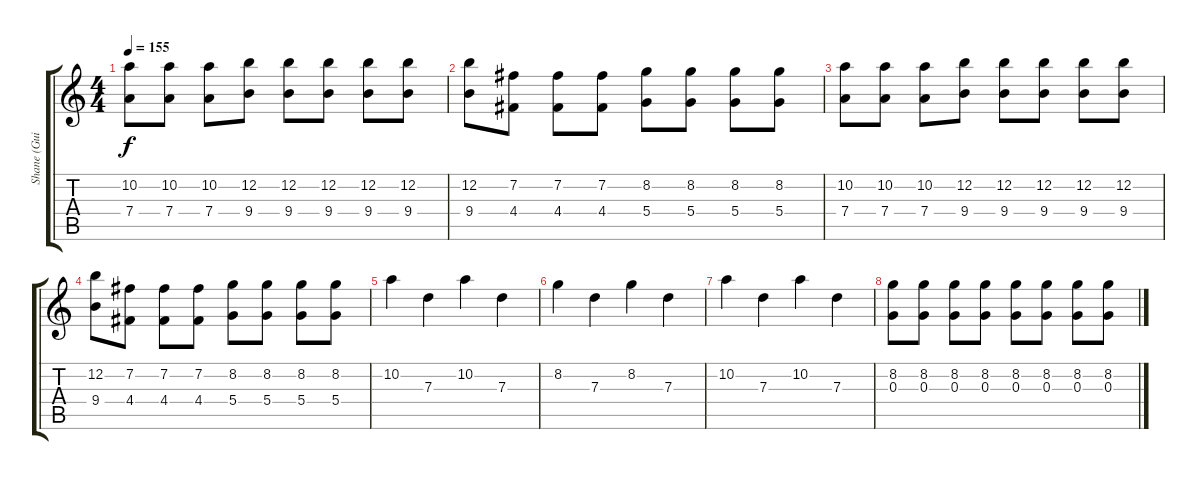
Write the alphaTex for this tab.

\track ("Shane (Guitar)" "Shane (Gui") {instrument overdrivenguitar}
\staff {score tabs}
\tuning (E4 B3 G3 D3 A2 E2) {hide}
\ts (4 4)
\tempo 155
\clef g2
\ks c
(10.2 7.4).8{dy f} (10.2 7.4).8 (10.2 7.4).8 (12.2 9.4).8 (12.2 9.4).8 (12.2 9.4).8 (12.2 9.4).8 (12.2 9.4).8 |
(12.2 9.4).8 (7.2 4.4).8 (7.2 4.4).8 (7.2 4.4).8 (8.2 5.4).8 (8.2 5.4).8 (8.2 5.4).8 (8.2 5.4).8 |
(10.2 7.4).8 (10.2 7.4).8 (10.2 7.4).8 (12.2 9.4).8 (12.2 9.4).8 (12.2 9.4).8 (12.2 9.4).8 (12.2 9.4).8 |
(12.2 9.4).8 (7.2 4.4).8 (7.2 4.4).8 (7.2 4.4).8 (8.2 5.4).8 (8.2 5.4).8 (8.2 5.4).8 (8.2 5.4).8 |
10.2.4 7.3.4 10.2.4 7.3.4 |
8.2.4 7.3.4 8.2.4 7.3.4 |
10.2.4 7.3.4 10.2.4 7.3.4 |
(8.2 0.3).8 (8.2 0.3).8 (8.2 0.3).8 (8.2 0.3).8 (8.2 0.3).8 (8.2 0.3).8 (8.2 0.3).8 (8.2 0.3).8
